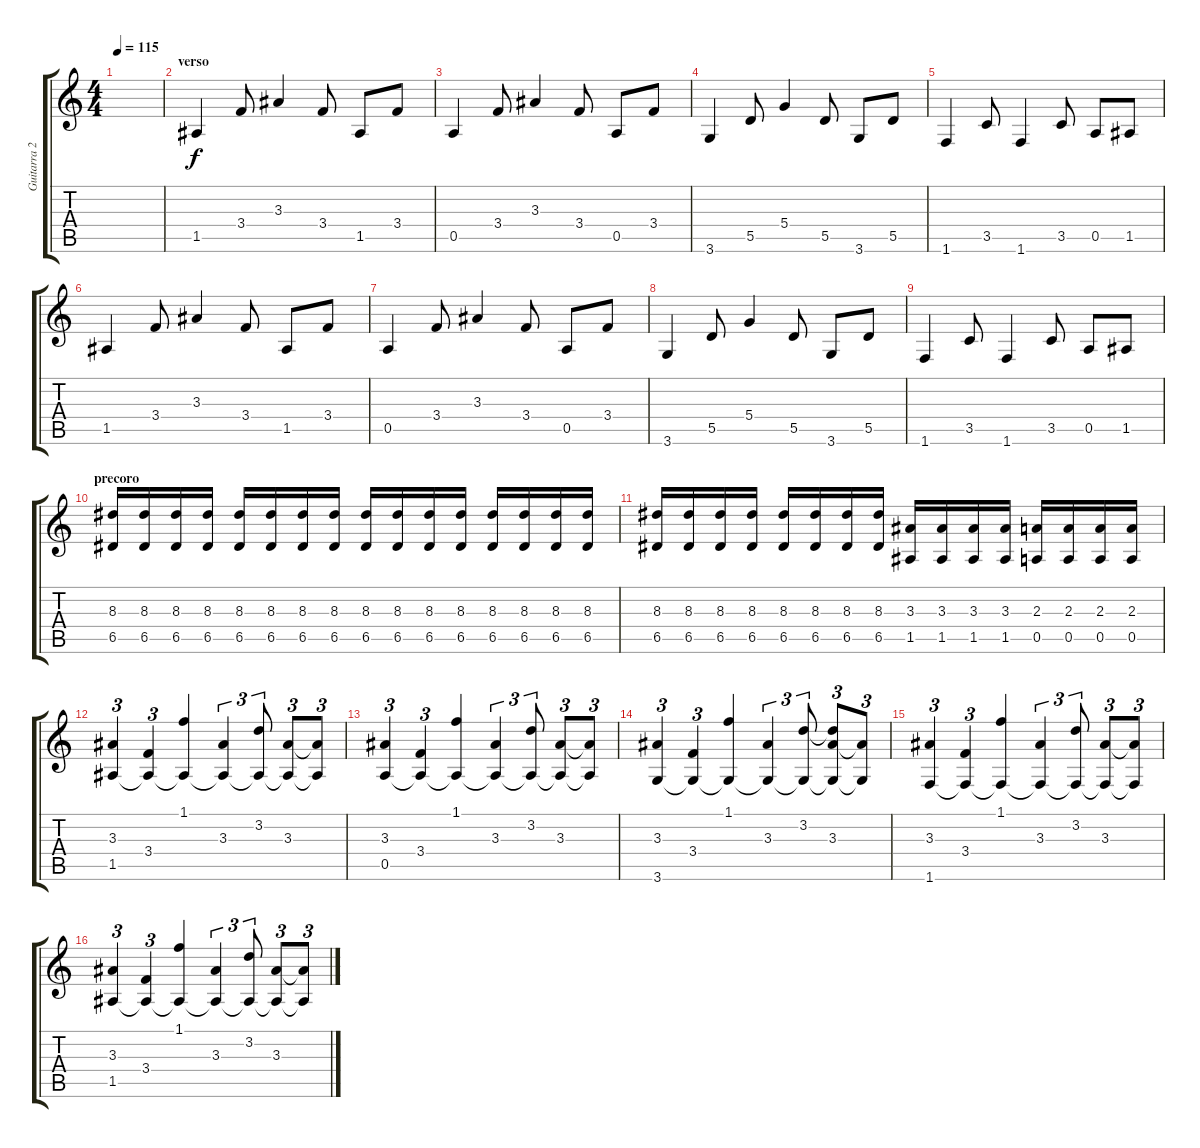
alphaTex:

\track ("Guitarra 2" "Guitarra 2") {instrument distortionguitar}
\staff {score tabs}
\tuning (E4 B3 G3 D3 A2 E2) {hide}
\ts (4 4)
\tempo 115
\clef g2
\ks c
|
\section ("" "verso")
1.5.4{instrument electricguitarclean} 3.4.8 3.3.4 3.4.8 1.5.8 3.4.8 |
0.5.4 3.4.8 3.3.4 3.4.8 0.5.8 3.4.8 |
3.6.4 5.5.8 5.4.4 5.5.8 3.6.8 5.5.8 |
1.6.4 3.5.8 1.6.4 3.5.8 0.5.8 1.5.8 |
1.5.4 3.4.8 3.3.4 3.4.8 1.5.8 3.4.8 |
0.5.4 3.4.8 3.3.4 3.4.8 0.5.8 3.4.8 |
3.6.4 5.5.8 5.4.4 5.5.8 3.6.8 5.5.8 |
1.6.4 3.5.8 1.6.4 3.5.8 0.5.8 1.5.8 |
\section ("" "precoro")
(8.3 6.5).16{instrument distortionguitar} (8.3 6.5).16 (8.3 6.5).16 (8.3 6.5).16 (8.3 6.5).16 (8.3 6.5).16 (8.3 6.5).16 (8.3 6.5).16 (8.3 6.5).16 (8.3 6.5).16 (8.3 6.5).16 (8.3 6.5).16 (8.3 6.5).16 (8.3 6.5).16 (8.3 6.5).16 (8.3 6.5).16 |
(8.3 6.5).16 (8.3 6.5).16 (8.3 6.5).16 (8.3 6.5).16 (8.3 6.5).16 (8.3 6.5).16 (8.3 6.5).16 (8.3 6.5).16 (3.3 1.5).16 (3.3 1.5).16 (3.3 1.5).16 (3.3 1.5).16 (2.3 0.5).16 (2.3 0.5).16 (2.3 0.5).16 (2.3 0.5).16 |
(3.3 1.5).4{tu (3 2) volume 11 instrument electricguitarclean} (3.4 1.5{t}).4{tu (3 2)} (1.1 1.5{t}).4 (3.3 1.5{t}).4{tu (3 2)} (3.2 1.5{t}).8{tu (3 2)} (3.3 1.5{t}).8{tu (3 2)} (3.3{t} 1.5{t}).8{tu (3 2)} |
(3.3 0.5).4{tu (3 2)} (3.4 0.5{t}).4{tu (3 2)} (1.1 0.5{t}).4 (3.3 0.5{t}).4{tu (3 2)} (3.2 0.5{t}).8{tu (3 2)} (3.3 0.5{t}).8{tu (3 2)} (3.3{t} 0.5{t}).8{tu (3 2)} |
(3.3 3.6).4{tu (3 2)} (3.4 3.6{t}).4{tu (3 2)} (1.1 3.6{t}).4 (3.3 3.6{t}).4{tu (3 2)} (3.2 3.6{t}).8{tu (3 2)} (3.2{t} 3.3 3.6{t}).8{tu (3 2)} (3.3{t} 3.6{t}).8{tu (3 2)} |
(3.3 1.6).4{tu (3 2)} (3.4 1.6{t}).4{tu (3 2)} (1.1 1.6{t}).4 (3.3 1.6{t}).4{tu (3 2)} (3.2 1.6{t}).8{tu (3 2)} (3.3 1.6{t}).8{tu (3 2)} (3.3{t} 1.6{t}).8{tu (3 2)} |
(3.3 1.5).4{tu (3 2)} (3.4 1.5{t}).4{tu (3 2)} (1.1 1.5{t}).4 (3.3 1.5{t}).4{tu (3 2)} (3.2 1.5{t}).8{tu (3 2)} (3.3 1.5{t}).8{tu (3 2)} (3.3{t} 1.5{t}).8{tu (3 2)}
